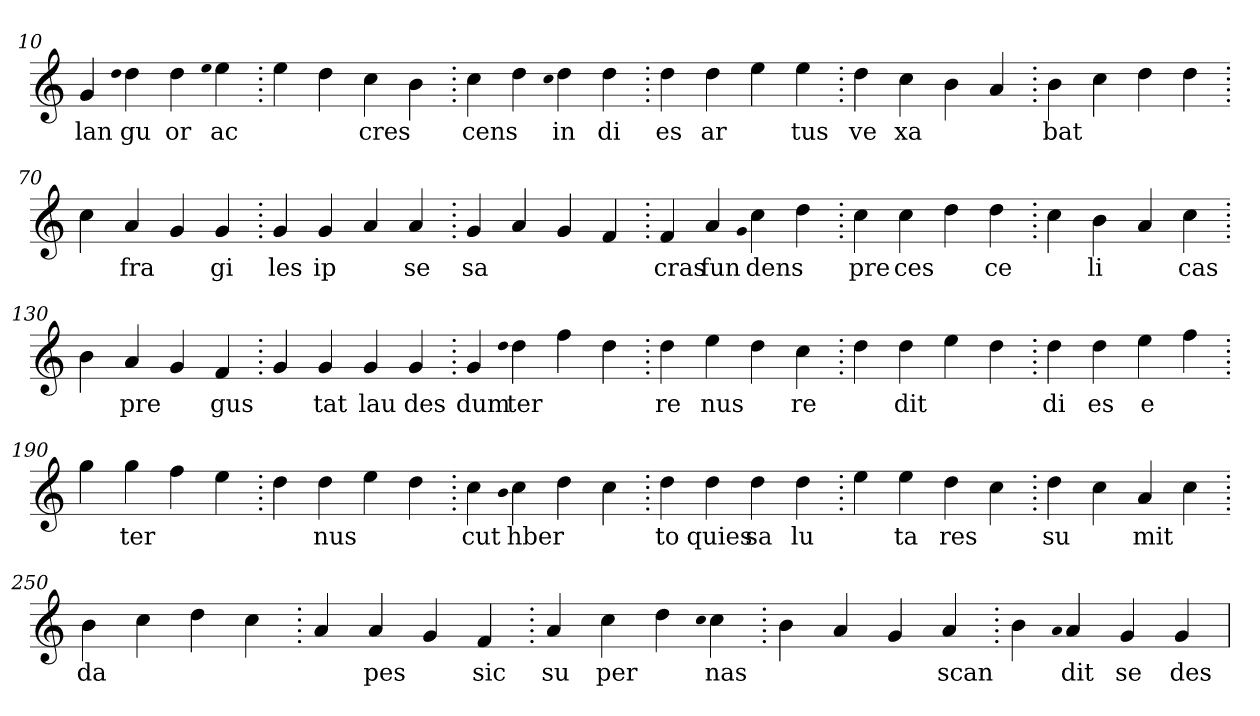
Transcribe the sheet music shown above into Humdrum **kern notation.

**kern	**text
*part1	*part1
*staff1	*staff1
*clefG2	*
=10.	=10.
4g	lan
qqdd	.
4dd	gu
4dd	or
qqee	.
4ee	ac
=20.	=20.
4ee	.
4dd	.
4cc	cres
4b	.
=30.	=30.
4cc	cens
4dd	.
qqcc	.
4dd	in
4dd	di
=40.	=40.
4dd	es
4dd	ar
4ee	.
4ee	tus
=50.	=50.
4dd	ve
4cc	xa
4b	.
4a	.
=60.	=60.
4b	bat
4cc	.
4dd	.
4dd	.
=70.	=70.
4cc	.
4a	fra
4g	.
4g	gi
=80.	=80.
4g	les
4g	ip
4a	.
4a	se
=90.	=90.
4g	sa
4a	.
4g	.
4f	.
=100.	=100.
4f	cras
4a	fun
qqg	.
4cc	dens
4dd	.
=110.	=110.
4cc	pre
4cc	ces
4dd	.
4dd	ce
=120.	=120.
4cc	.
4b	li
4a	.
4cc	cas
=130.	=130.
4b	.
4a	pre
4g	.
4f	gus
=140.	=140.
4g	.
4g	tat
4g	lau
4g	des
=150.	=150.
4g	dum
qqdd	.
4dd	ter
4ff	.
4dd	.
=160.	=160.
4dd	re
4ee	nus
4dd	.
4cc	re
=170.	=170.
4dd	.
4dd	dit
4ee	.
4dd	.
=180.	=180.
4dd	di
4dd	es
4ee	e
4ff	.
=190.	=190.
4gg	.
4gg	ter
4ff	.
4ee	.
=200.	=200.
4dd	.
4dd	nus
4ee	.
4dd	.
=210.	=210.
4cc	cut
qqb	.
4cc	hber
4dd	.
4cc	.
=220.	=220.
4dd	to
4dd	quies
4dd	sa
4dd	lu
=230.	=230.
4ee	.
4ee	ta
4dd	res
4cc	.
=240.	=240.
4dd	su
4cc	.
4a	mit
4cc	.
=250.	=250.
4b	da
4cc	.
4dd	.
4cc	.
=260.	=260.
4a	.
4a	pes
4g	.
4f	sic
=270.	=270.
4a	su
4cc	per
4dd	.
qqcc	.
4cc	nas
=280.	=280.
4b	.
4a	.
4g	.
4a	scan
=290.	=290.
4b	.
qqa	.
4a	dit
4g	se
4g	des
=	=
*-	*-
